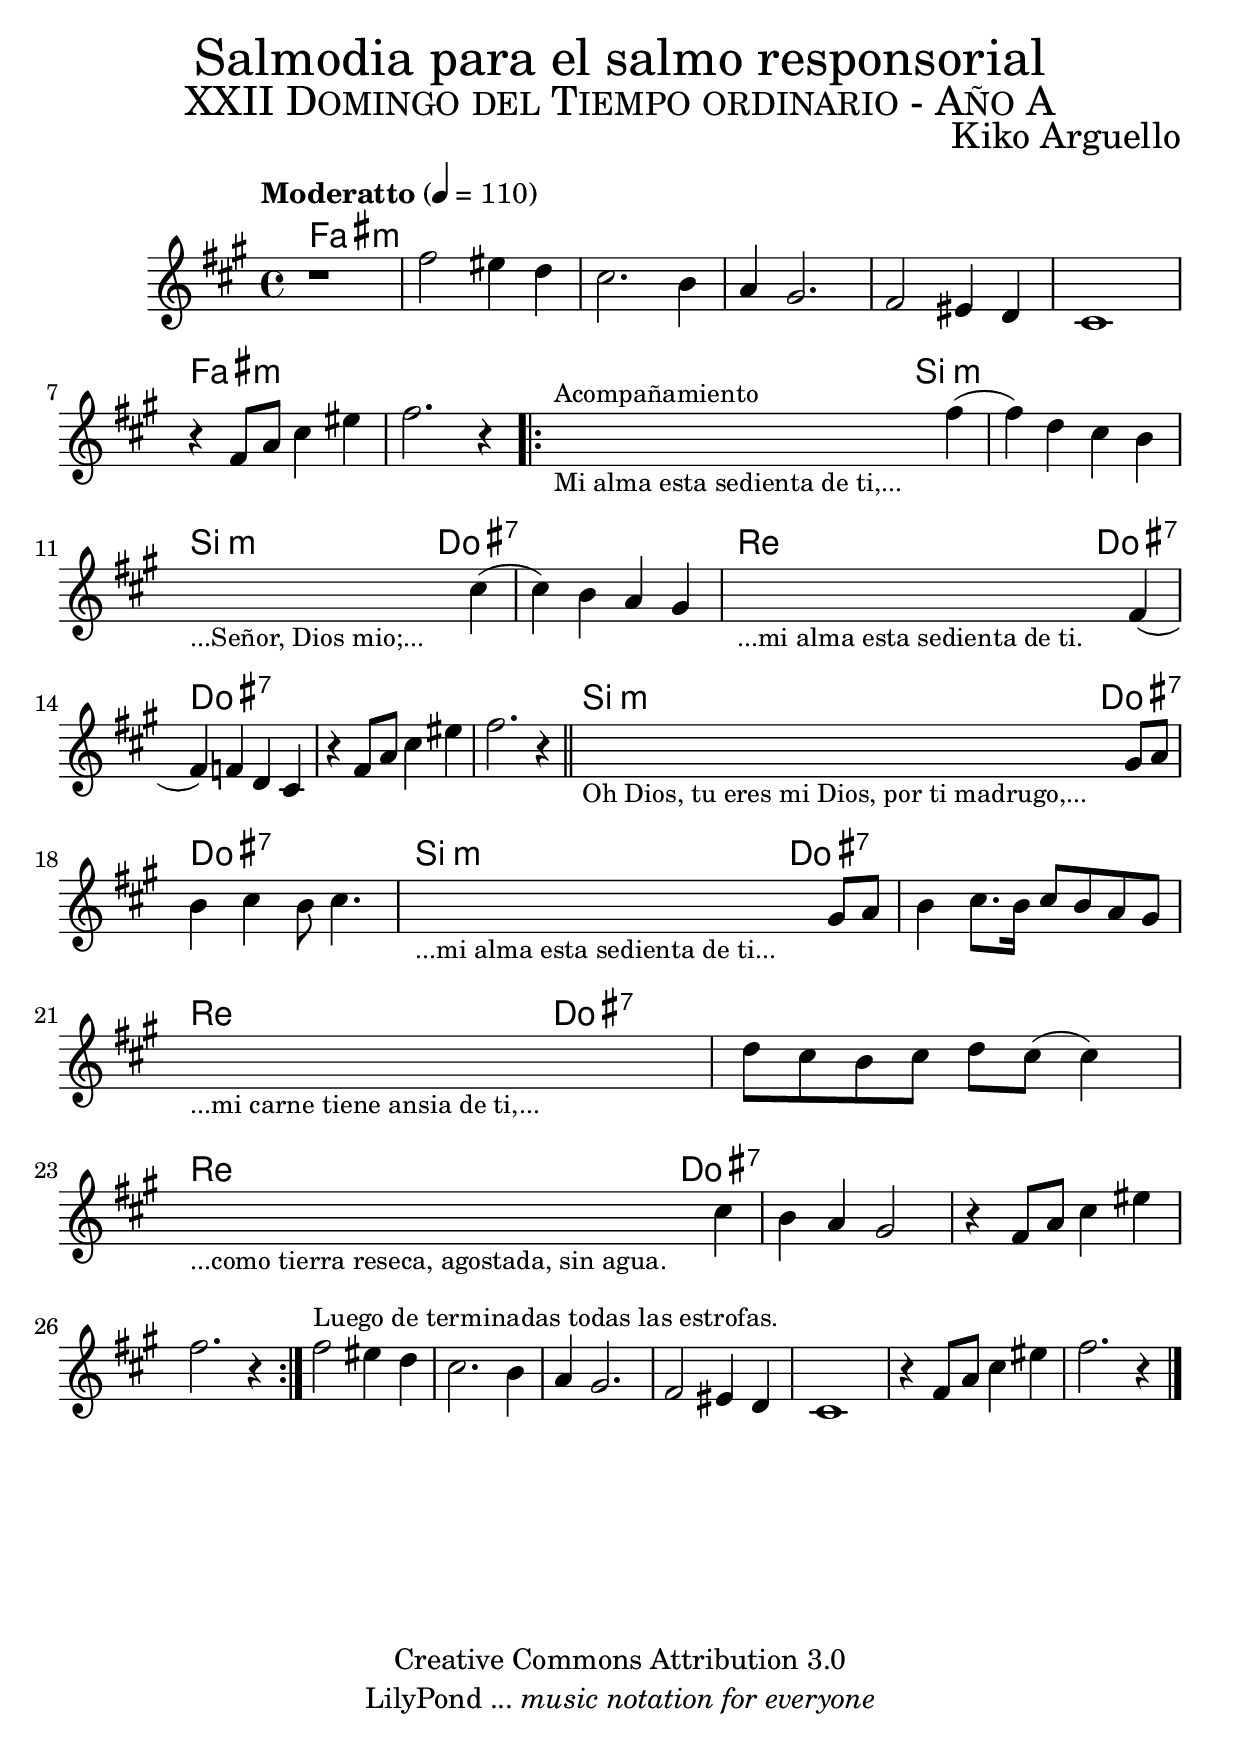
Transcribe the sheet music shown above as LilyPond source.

% ****************************************************************
%	Salmo responsorial - Violin
%	by serach.sam@
% ****************************************************************
\language "espanol"
\version "2.18.0"

% --- Includes
%\include "texto.ily"

% --- Tamaño del pentagrama
#(set-global-staff-size 25)

% --- Parametro globales
global = {  \tempo "Moderatto" 4 = 110 \clef treble \key fas \minor \time 4/4 s1*33 \bar "|." }

% --- Cabecera
\markup { \fill-line { \center-column { \fontsize #5 "Salmodia para el salmo responsorial" \fontsize #3 \caps "XXII Domingo del Tiempo ordinario - Año A" } } }
\markup { \fill-line { " " \center-column { \fontsize #2 "Kiko Arguello" } } }
\header {
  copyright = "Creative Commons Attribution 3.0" 
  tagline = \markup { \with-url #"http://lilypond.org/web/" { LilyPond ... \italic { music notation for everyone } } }
  breakbefore = ##t
}

% --- Musica
instrumento = \relative do'' {
  \compressFullBarRests
  %Escribir la musica aqui...
  r1 					| %1
  fas2 mis4 re 			| %2
  dos2. si4  			| %3
  la sols2.				| %4
  fas2 mis4 re			| %5
  dos1 				| %6
  r4 fas8 la dos4 mis4	| %7
  fas2. r4 \bar ".|:"		| %8
  \textLengthOn
  s2._\markup \center-column { \small "Mi alma esta sedienta de ti,..." }^\markup { \small Acompañamiento } fas4( | %9
  \textLengthOff
  fas4) re dos si		| %10
  \textLengthOn
  s2._\markup \center-column { \small "...Señor, Dios mio;..." } dos4( | %11
  \textLengthOff
  dos4) si la sols		| %12
   \textLengthOn
  s2._\markup \center-column { \small "...mi alma esta sedienta de ti." } fas4( | %13
  \textLengthOff
  fas4) fa re dos		| %14
  r4 fas8 la dos4 mis4 	| %15
  fas2. r4 \bar "||"		| %16
  \textLengthOn
  s2._\markup \center-column { \small "Oh Dios, tu eres mi Dios, por ti madrugo,..." } sols,8 la | %17
  \textLengthOff
  si4 dos si8 dos4.		| %18
  \textLengthOn
  s2._\markup \center-column { \small "...mi alma esta sedienta de ti..." } sols8 la | %19
  \textLengthOff
  si4 dos8. si16 dos8 si8 la8 sols8	| %20
  \textLengthOn
  s1_\markup \center-column { \small "...mi carne tiene ansia de ti,..." } | %21
  \textLengthOff
  re'8 dos si dos re[ dos]( dos4)	| %22
  \textLengthOn
  s2._\markup \center-column { \small "...como tierra reseca, agostada, sin agua." } dos4 | %23
  \textLengthOff
  si la sols2	| %24
  r4 fas8 la dos4 mis4	| %25
  fas2. r4 \bar ":|."		| %26
   fas2^\markup { \small "Luego de terminadas todas las estrofas." } mis4 re | %27
  dos2. si4  			| %28
  la sols2.				| %29
  fas2 mis4 re			| %30
  dos1 				| %31
  r4 fas8 la dos4 mis4	| %32
  fas2. r4 				| %33
}

% --- Acordes
acordes = \new ChordNames {
  \set chordChanges = ##t
  \italianChords
  \chordmode { 
    fas1:m  fas1:m fas1:m fas1:m fas1:m fas1:m fas1:m fas1:m 
    fas2:m si2:m si1:m si2:m dos2:7 dos1:7 re2 dos2:7 dos1:7 dos1:7 dos1:7
    si2:m dos2:7 dos1:7
    si2:m dos2:7 dos1:7
    re2 dos2:7 dos1:7
    re2 dos2:7 dos1:7 dos1:7
  }
}

% --- Partitura
\score {
  <<
    \acordes
    \new Staff { <<
     \set Staff.midiInstrument = #"violin"
      \global
      \instrumento
    >>}
  >>
  \midi {}
  \layout {}
}

% --- Pagina
\paper {
  #( set-default-paper-size "letter" )
}